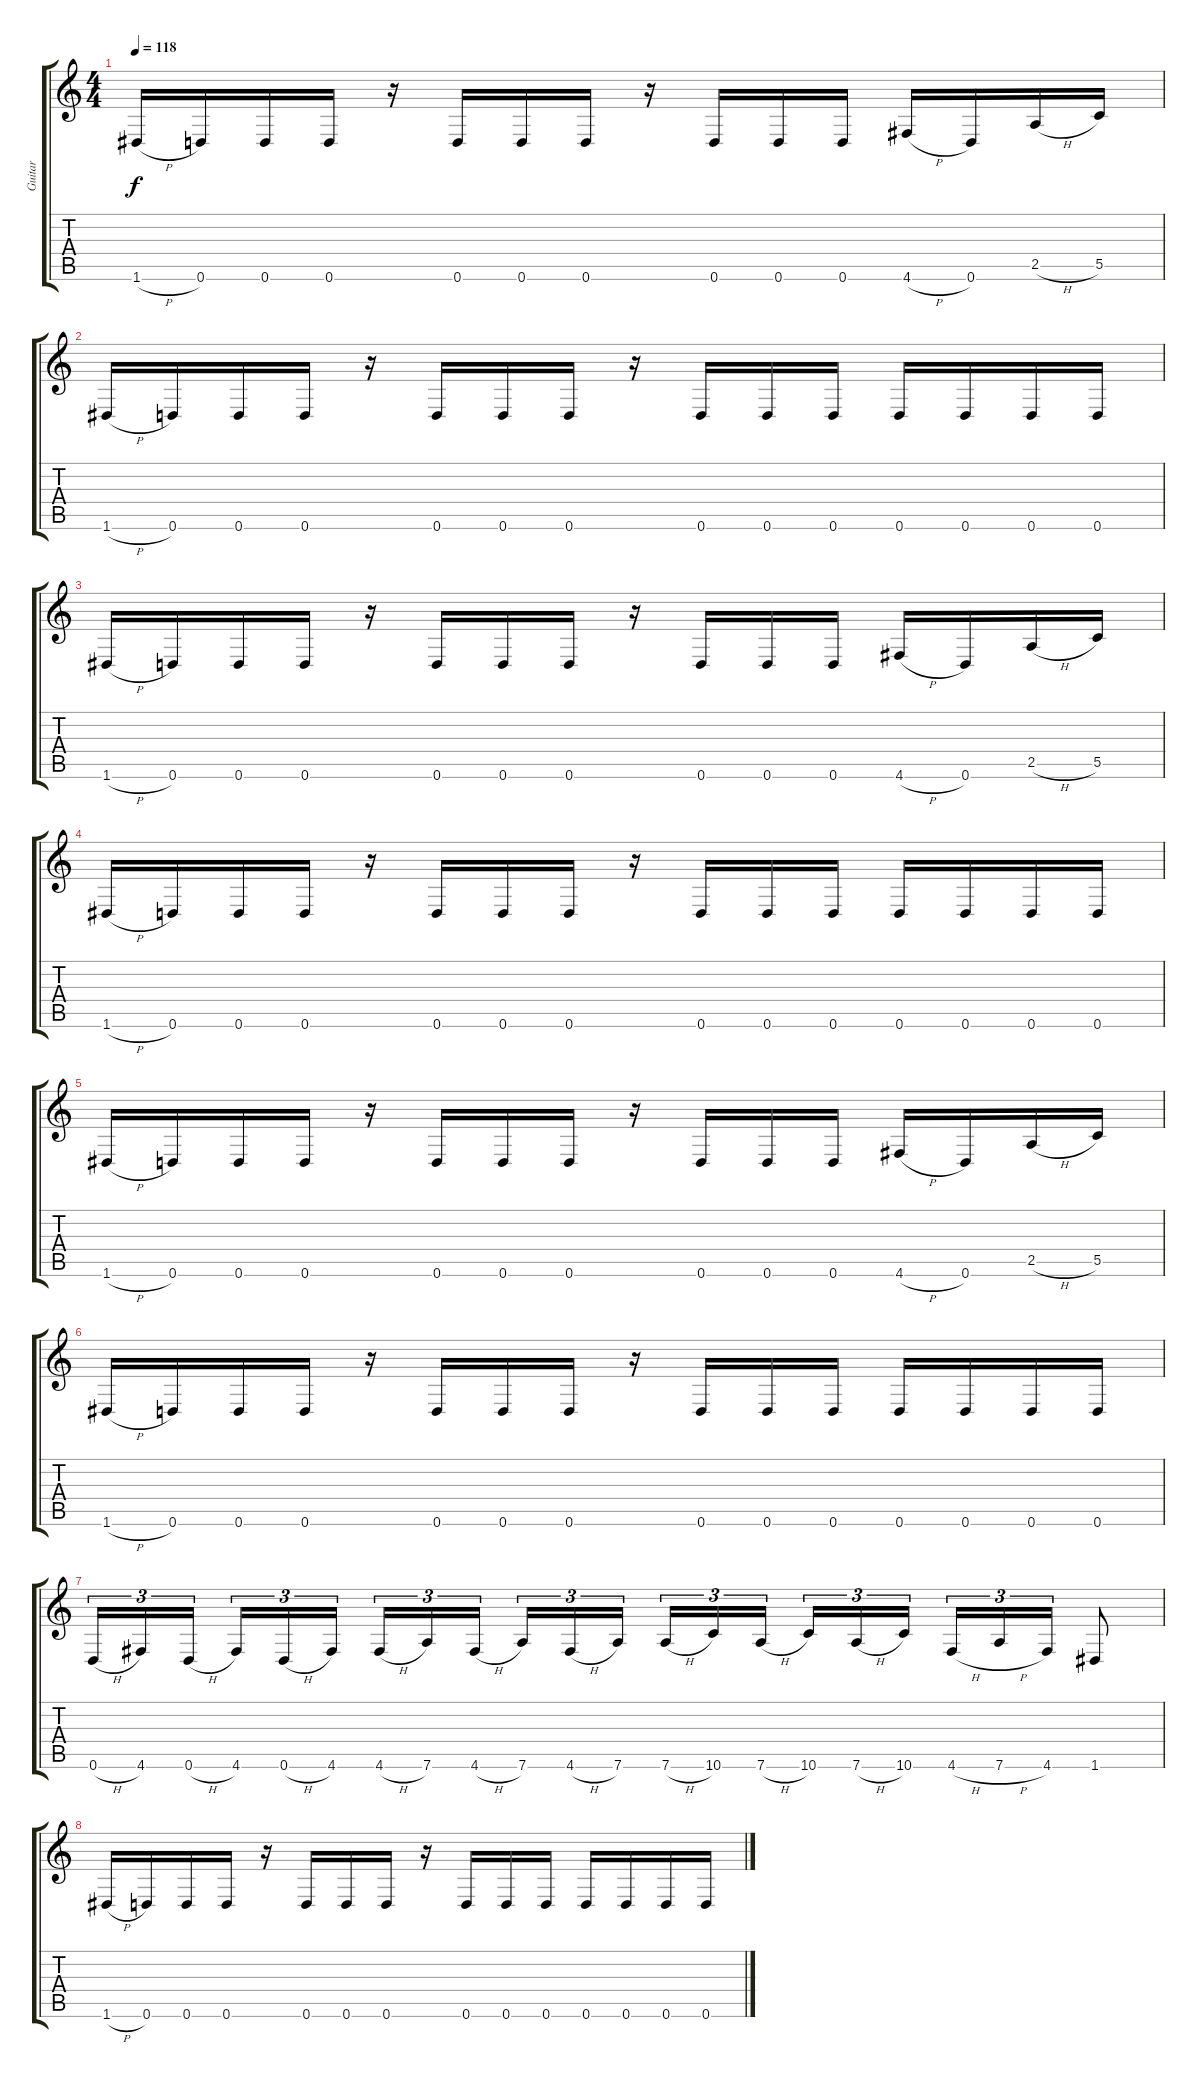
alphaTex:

\track ("Guitar" "Guitar") {instrument distortionguitar}
\staff {score tabs}
\tuning (D4 A3 F3 C3 G2 D2) {hide}
\ts (4 4)
\tempo 118
\clef g2
\ks c
1.6{h}.16{dy f} 0.6.16 0.6.16 0.6.16 r.16 0.6.16 0.6.16 0.6.16 r.16 0.6.16 0.6.16 0.6.16 4.6{h}.16 0.6.16 2.5{h}.16 5.5.16 |
1.6{h}.16 0.6.16 0.6.16 0.6.16 r.16 0.6.16 0.6.16 0.6.16 r.16 0.6.16 0.6.16 0.6.16 0.6.16 0.6.16 0.6.16 0.6.16 |
1.6{h}.16 0.6.16 0.6.16 0.6.16 r.16 0.6.16 0.6.16 0.6.16 r.16 0.6.16 0.6.16 0.6.16 4.6{h}.16 0.6.16 2.5{h}.16 5.5.16 |
1.6{h}.16 0.6.16 0.6.16 0.6.16 r.16 0.6.16 0.6.16 0.6.16 r.16 0.6.16 0.6.16 0.6.16 0.6.16 0.6.16 0.6.16 0.6.16 |
1.6{h}.16 0.6.16 0.6.16 0.6.16 r.16 0.6.16 0.6.16 0.6.16 r.16 0.6.16 0.6.16 0.6.16 4.6{h}.16 0.6.16 2.5{h}.16 5.5.16 |
1.6{h}.16 0.6.16 0.6.16 0.6.16 r.16 0.6.16 0.6.16 0.6.16 r.16 0.6.16 0.6.16 0.6.16 0.6.16 0.6.16 0.6.16 0.6.16 |
0.6{h}.16{tu (3 2)} 4.6.16{tu (3 2)} 0.6{h}.16{tu (3 2)} 4.6.16{tu (3 2)} 0.6{h}.16{tu (3 2)} 4.6.16{tu (3 2)} 4.6{h}.16{tu (3 2)} 7.6.16{tu (3 2)} 4.6{h}.16{tu (3 2)} 7.6.16{tu (3 2)} 4.6{h}.16{tu (3 2)} 7.6.16{tu (3 2)} 7.6{h}.16{tu (3 2)} 10.6.16{tu (3 2)} 7.6{h}.16{tu (3 2)} 10.6.16{tu (3 2)} 7.6{h}.16{tu (3 2)} 10.6.16{tu (3 2)} 4.6{h}.16{tu (3 2)} 7.6{h}.16{tu (3 2)} 4.6.16{tu (3 2)} 1.6.8 |
1.6{h}.16 0.6.16 0.6.16 0.6.16 r.16 0.6.16 0.6.16 0.6.16 r.16 0.6.16 0.6.16 0.6.16 0.6.16 0.6.16 0.6.16 0.6.16
